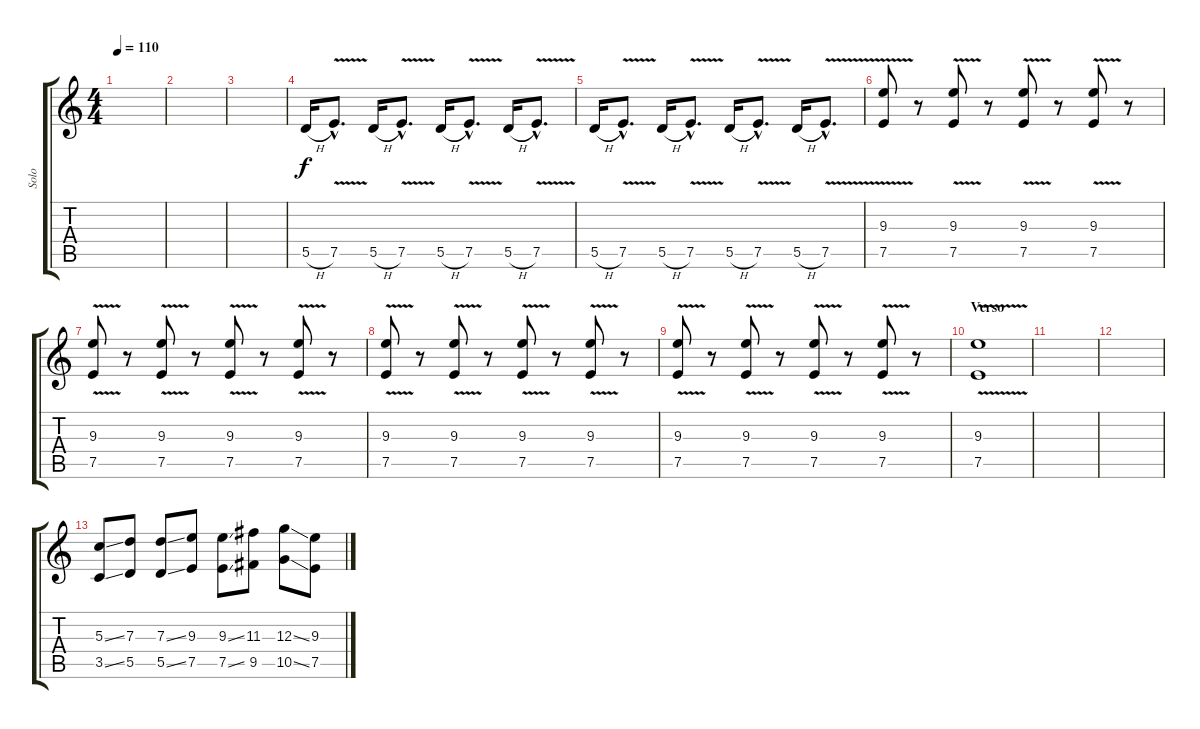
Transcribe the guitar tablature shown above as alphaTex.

\track ("Solo" "Solo") {instrument distortionguitar}
\staff {score tabs}
\tuning (E4 B3 G3 D3 A2 E2) {hide}
\ts (4 4)
\tempo 110
\clef g2
\ks c
|
|
|
5.5{h}.16 7.5{v hac}.8{d} 5.5{h}.16 7.5{v hac}.8{d} 5.5{h}.16 7.5{v hac}.8{d} 5.5{h}.16 7.5{v hac}.8{d} |
5.5{h}.16 7.5{v hac}.8{d} 5.5{h}.16 7.5{v hac}.8{d} 5.5{h}.16 7.5{v hac}.8{d} 5.5{h}.16 7.5{v hac}.8{d} |
(9.3{v} 7.5).8 r.8 (9.3{v} 7.5).8 r.8 (9.3{v} 7.5).8 r.8 (9.3{v} 7.5).8 r.8 |
(9.3{v} 7.5).8 r.8 (9.3{v} 7.5).8 r.8 (9.3{v} 7.5).8 r.8 (9.3{v} 7.5).8 r.8 |
(9.3{v} 7.5).8 r.8 (9.3{v} 7.5).8 r.8 (9.3{v} 7.5).8 r.8 (9.3{v} 7.5).8 r.8 |
(9.3{v} 7.5).8 r.8 (9.3{v} 7.5).8 r.8 (9.3{v} 7.5).8 r.8 (9.3{v} 7.5).8 r.8 |
\section ("" "Verso")
(9.3{v} 7.5).1 |
|
|
(5.3{ss} 3.5{ss}).8 (7.3 5.5).8 (7.3{ss} 5.5{ss}).8 (9.3 7.5).8 (9.3{ss} 7.5{ss}).8 (11.3 9.5).8 (12.3{ss} 10.5{ss}).8 (9.3 7.5).8
